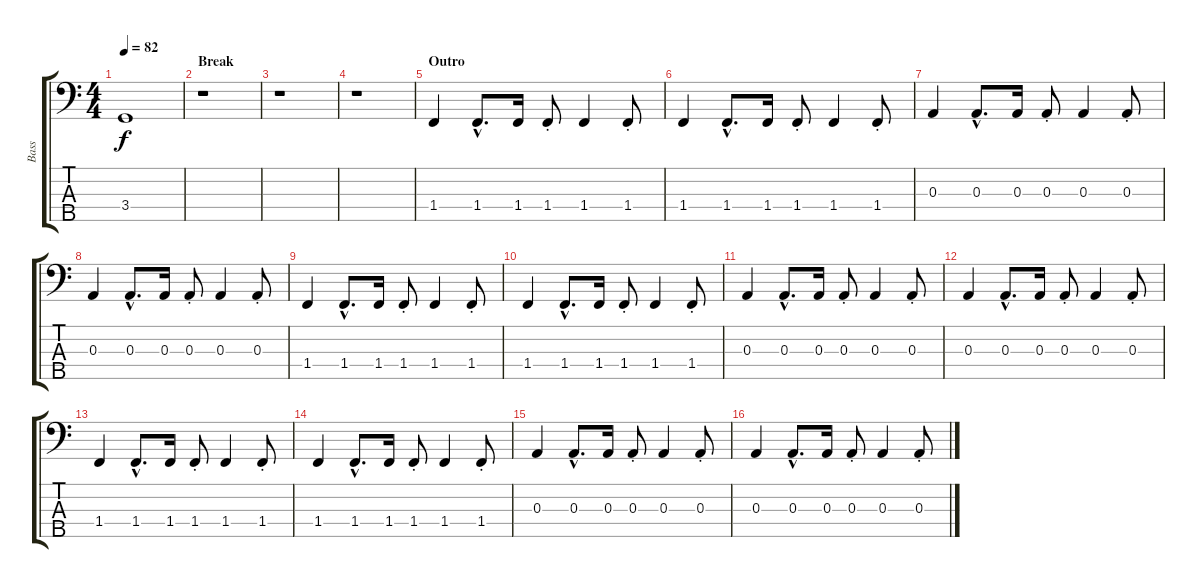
\track ("Bass" "Bass") {instrument electricbassfinger}
\staff {score tabs}
\tuning (G2 D2 A1 E1 B0) {hide}
\ts (4 4)
\tempo 82
\clef f4
\ks c
3.4.1{dy f} |
\section ("" "Break")
r.1 |
r.1 |
r.1 |
\section ("" "Outro")
1.4.4 1.4{hac}.8{d} 1.4.16 1.4{st}.8 1.4.4 1.4{st}.8 |
1.4.4 1.4{hac}.8{d} 1.4.16 1.4{st}.8 1.4.4 1.4{st}.8 |
0.3.4 0.3{hac}.8{d} 0.3.16 0.3{st}.8 0.3.4 0.3{st}.8 |
0.3.4 0.3{hac}.8{d} 0.3.16 0.3{st}.8 0.3.4 0.3{st}.8 |
1.4.4 1.4{hac}.8{d} 1.4.16 1.4{st}.8 1.4.4 1.4{st}.8 |
1.4.4 1.4{hac}.8{d} 1.4.16 1.4{st}.8 1.4.4 1.4{st}.8 |
0.3.4 0.3{hac}.8{d} 0.3.16 0.3{st}.8 0.3.4 0.3{st}.8 |
0.3.4 0.3{hac}.8{d} 0.3.16 0.3{st}.8 0.3.4 0.3{st}.8 |
1.4.4 1.4{hac}.8{d} 1.4.16 1.4{st}.8 1.4.4 1.4{st}.8 |
1.4.4 1.4{hac}.8{d} 1.4.16 1.4{st}.8 1.4.4 1.4{st}.8 |
0.3.4 0.3{hac}.8{d} 0.3.16 0.3{st}.8 0.3.4 0.3{st}.8 |
0.3.4 0.3{hac}.8{d} 0.3.16 0.3{st}.8 0.3.4 0.3{st}.8
